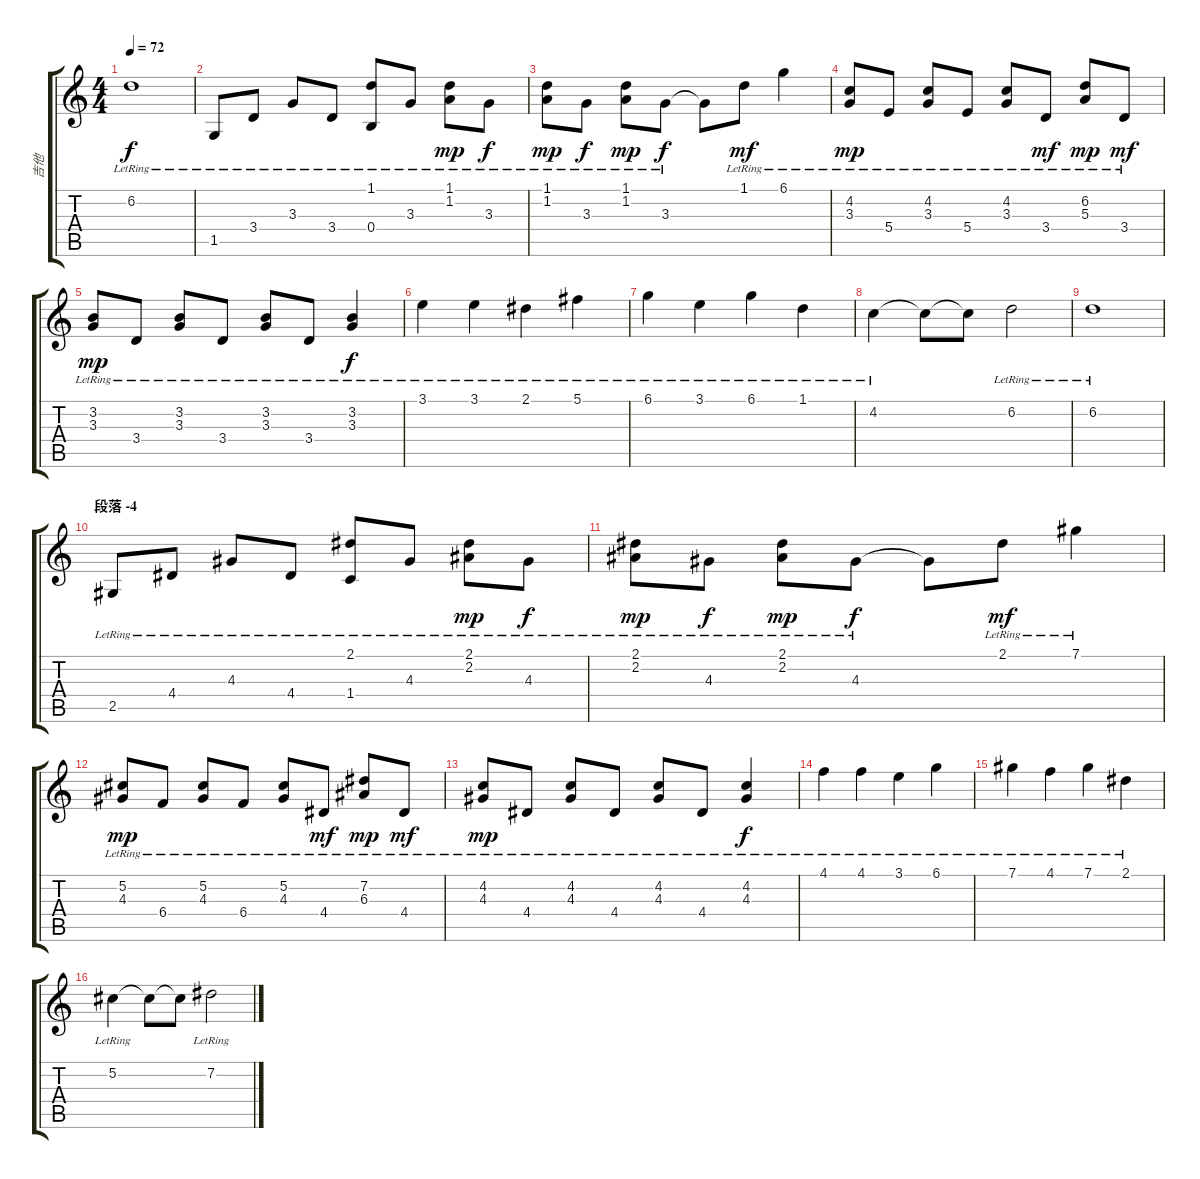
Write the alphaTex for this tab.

\track ("吉他" "吉他") {instrument acousticguitarsteel}
\staff {score tabs}
\tuning (Db4 Ab3 E3 B2 Gb2 Db2) {hide}
\ts (4 4)
\tempo 72
\clef g2
\ks c
6.2{lr}.1{dy f} |
1.5{lr}.8 3.4{lr}.8 3.3{lr}.8 3.4{lr}.8 (1.1{lr} 0.4{lr}).8 3.3{lr}.8 (1.1{lr} 1.2{lr}).8{dy mp} 3.3{lr}.8{dy f} |
(1.1{lr} 1.2{lr}).8{dy mp} 3.3{lr}.8{dy f} (1.1{lr} 1.2{lr}).8{dy mp} 3.3{lr}.8{dy f} 3.3{t}.8 1.1{lr}.8{dy mf} 6.1{lr}.4 |
(4.2{lr} 3.3{lr}).8{dy mp} 5.4{lr}.8 (4.2{lr} 3.3{lr}).8 5.4{lr}.8 (4.2{lr} 3.3{lr}).8 3.4{lr}.8{dy mf} (6.2{lr} 5.3{lr}).8{dy mp} 3.4{lr}.8{dy mf} |
(3.2{lr} 3.3{lr}).8{dy mp} 3.4{lr}.8 (3.2{lr} 3.3{lr}).8 3.4{lr}.8 (3.2{lr} 3.3{lr}).8 3.4{lr}.8 (3.2{lr} 3.3{lr}).4{dy f} |
3.1{lr}.4 3.1{lr}.4 2.1{lr}.4 5.1{lr}.4 |
6.1{lr}.4 3.1{lr}.4 6.1{lr}.4 1.1{lr}.4 |
4.2{lr}.4 4.2{t}.8 4.2{t}.8 6.2{lr}.2 |
6.2{lr}.1 |
\section ("" "段落 -4")
2.5{lr}.8 4.4{lr}.8 4.3{lr}.8 4.4{lr}.8 (2.1{lr} 1.4{lr}).8 4.3{lr}.8 (2.1{lr} 2.2{lr}).8{dy mp} 4.3{lr}.8{dy f} |
(2.1{lr} 2.2{lr}).8{dy mp} 4.3{lr}.8{dy f} (2.1{lr} 2.2{lr}).8{dy mp} 4.3{lr}.8{dy f} 4.3{t}.8 2.1{lr}.8{dy mf} 7.1{lr}.4 |
(5.2{lr} 4.3{lr}).8{dy mp} 6.4{lr}.8 (5.2{lr} 4.3{lr}).8 6.4{lr}.8 (5.2{lr} 4.3{lr}).8 4.4{lr}.8{dy mf} (7.2{lr} 6.3{lr}).8{dy mp} 4.4{lr}.8{dy mf} |
(4.2{lr} 4.3{lr}).8{dy mp} 4.4{lr}.8 (4.2{lr} 4.3{lr}).8 4.4{lr}.8 (4.2{lr} 4.3{lr}).8 4.4{lr}.8 (4.2{lr} 4.3{lr}).4{dy f} |
4.1{lr}.4 4.1{lr}.4 3.1{lr}.4 6.1{lr}.4 |
7.1{lr}.4 4.1{lr}.4 7.1{lr}.4 2.1{lr}.4 |
5.2{lr}.4 5.2{t}.8 5.2{t}.8 7.2{lr}.2
